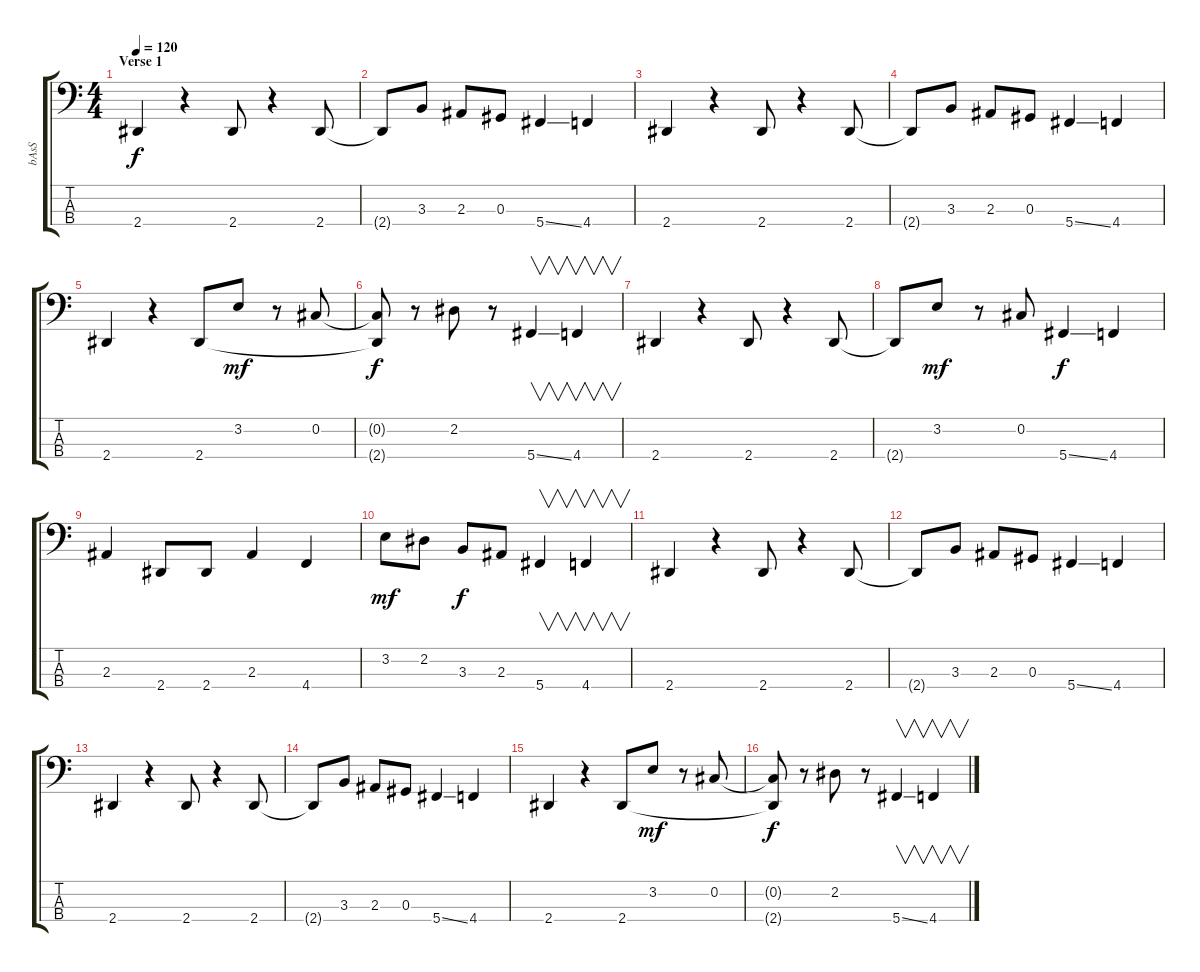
\track ("bAsS" "bAsS") {instrument electricbassfinger}
\staff {score tabs}
\tuning (Gb2 Db2 Ab1 Db1) {hide}
\ts (4 4)
\section ("" "Verse 1")
\tempo 120
\clef f4
\ks c
2.4.4{dy f} r.4 2.4.8 r.4 2.4.8 |
2.4{t}.8 3.3.8 2.3.8 0.3.8 5.4{ss}.4 4.4.4 |
2.4.4 r.4 2.4.8 r.4 2.4.8 |
2.4{t}.8 3.3.8 2.3.8 0.3.8 5.4{ss}.4 4.4.4 |
2.4.4 r.4 2.4.8 3.2.8{dy mf} r.8 0.2.8 |
(0.2{t} 2.4{t}).8{dy f} r.8 2.2.8 r.8 5.4{ss}.4{v} 4.4.4{v} |
2.4.4 r.4 2.4.8 r.4 2.4.8 |
2.4{t}.8 3.2.8{dy mf} r.8 0.2.8 5.4{ss}.4{dy f} 4.4.4 |
2.3.4 2.4.8 2.4.8 2.3.4 4.4.4 |
3.2.8{dy mf} 2.2.8 3.3.8{dy f} 2.3.8 5.4.4{v} 4.4.4{v} |
2.4.4 r.4 2.4.8 r.4 2.4.8 |
2.4{t}.8 3.3.8 2.3.8 0.3.8 5.4{ss}.4 4.4.4 |
2.4.4 r.4 2.4.8 r.4 2.4.8 |
2.4{t}.8 3.3.8 2.3.8 0.3.8 5.4{ss}.4 4.4.4 |
2.4.4 r.4 2.4.8 3.2.8{dy mf} r.8 0.2.8 |
(0.2{t} 2.4{t}).8{dy f} r.8 2.2.8 r.8 5.4{ss}.4{v} 4.4.4{v}
